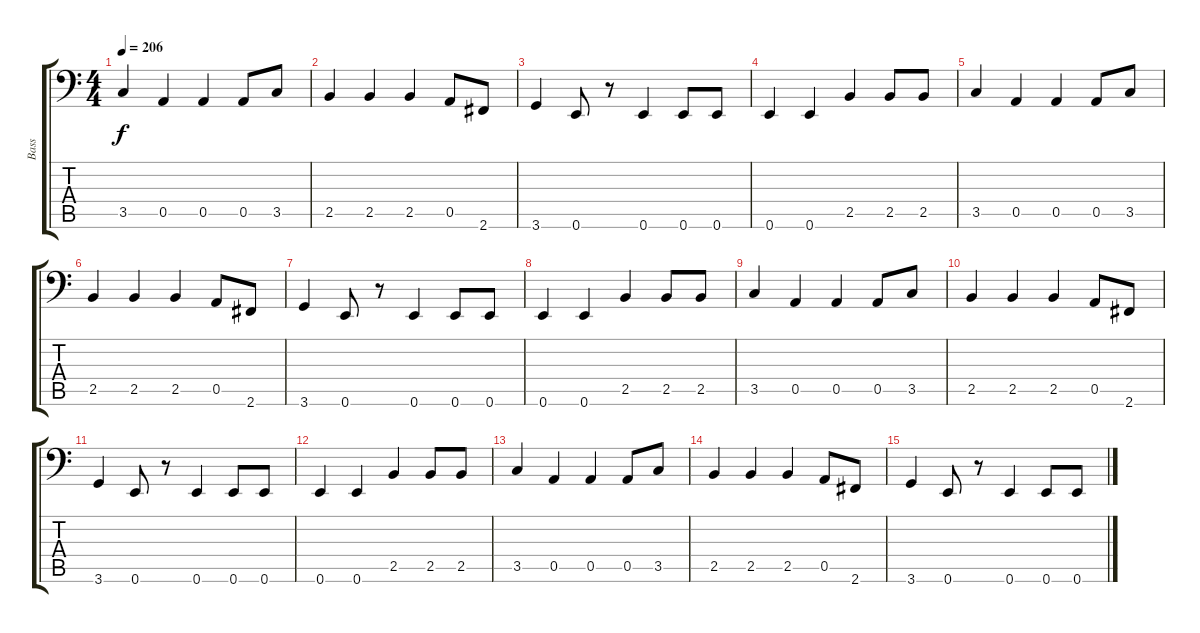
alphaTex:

\track ("Bass" "Bass") {instrument electricbasspick}
\staff {score tabs}
\tuning (E3 B2 G2 D2 A1 E1) {hide}
\ts (4 4)
\tempo 206
\clef f4
\ks c
3.5.4{dy f} 0.5.4 0.5.4 0.5.8 3.5.8 |
2.5.4 2.5.4 2.5.4 0.5.8 2.6.8 |
3.6.4 0.6.8 r.8 0.6.4 0.6.8 0.6.8 |
0.6.4 0.6.4 2.5.4 2.5.8 2.5.8 |
3.5.4 0.5.4 0.5.4 0.5.8 3.5.8 |
2.5.4 2.5.4 2.5.4 0.5.8 2.6.8 |
3.6.4 0.6.8 r.8 0.6.4 0.6.8 0.6.8 |
0.6.4 0.6.4 2.5.4 2.5.8 2.5.8 |
3.5.4 0.5.4 0.5.4 0.5.8 3.5.8 |
2.5.4 2.5.4 2.5.4 0.5.8 2.6.8 |
3.6.4 0.6.8 r.8 0.6.4 0.6.8 0.6.8 |
0.6.4 0.6.4 2.5.4 2.5.8 2.5.8 |
3.5.4 0.5.4 0.5.4 0.5.8 3.5.8 |
2.5.4 2.5.4 2.5.4 0.5.8 2.6.8 |
3.6.4 0.6.8 r.8 0.6.4 0.6.8 0.6.8
